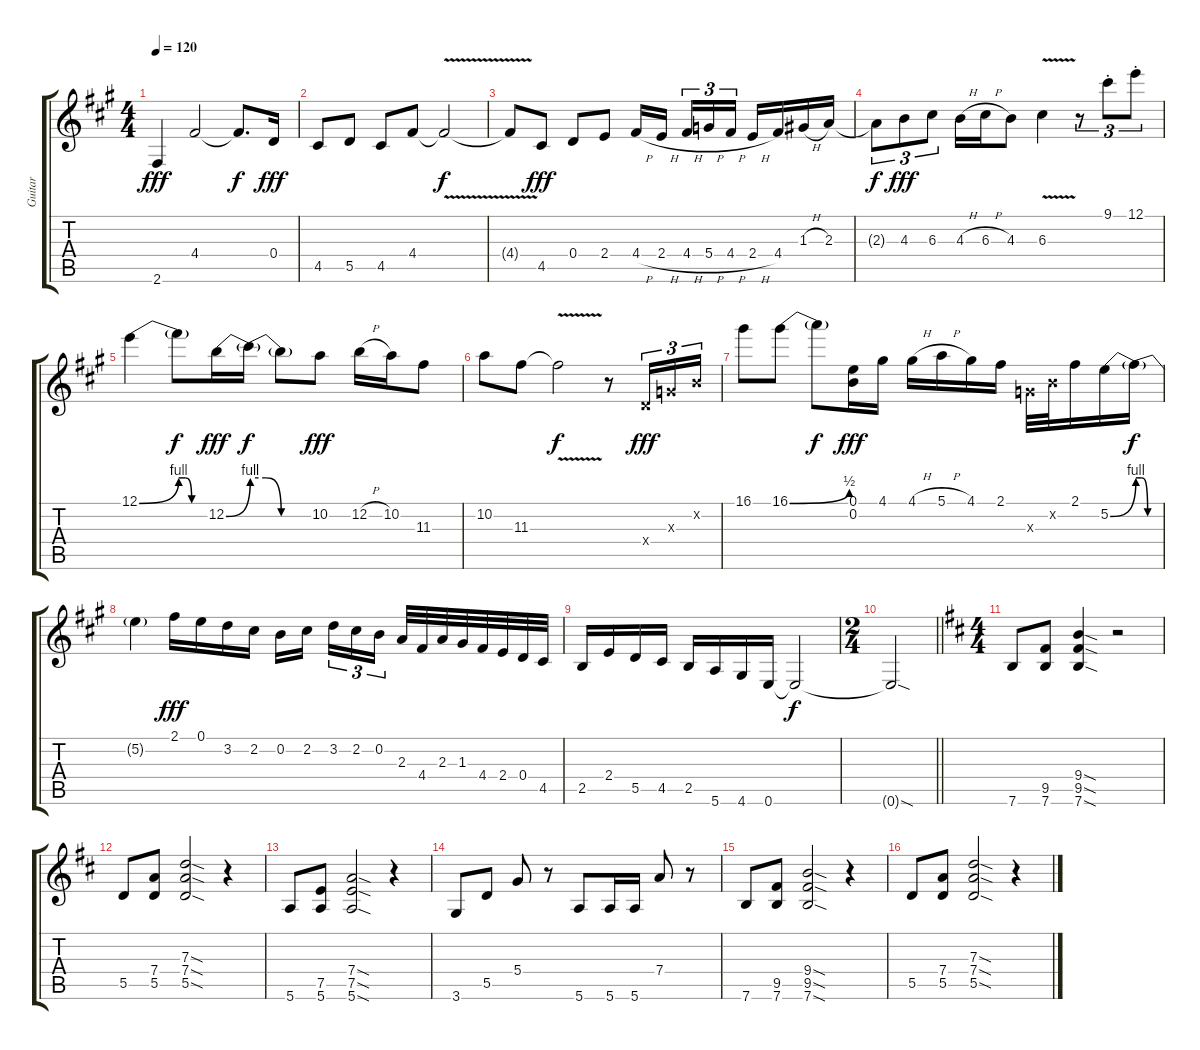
\track ("Guitar" "Guitar") {instrument distortionguitar}
\staff {score tabs}
\tuning (E4 B3 G3 D3 A2 E2) {hide}
\ts (4 4)
\tempo 120
\clef g2
\ks a
2.6.4{dy fff} 4.4.2 4.4{t}.8{d dy f} 0.4.16{dy fff} |
4.5.8 5.5.8 4.5.8 4.4.8 4.4{v t}.2{dy f} |
4.4{t}.8 4.5.8{dy fff} 0.4.8 2.4.8 4.4{h}.16 2.4{h}.16{beam splitsecondary} 4.4{h}.16{tu (3 2)} 5.4{h}.16{tu (3 2)} 4.4{h}.16{tu (3 2)} 2.4{h}.16 4.4.16 1.3{h}.16 2.3.16 |
2.3{t}.8{tu (3 2) dy f} 4.3.8{tu (3 2) dy fff} 6.3.8{tu (3 2)} 4.3{h}.16 6.3{h}.16 4.3.8 6.3{v}.4 r.8{tu (3 2)} 9.1{st}.8{tu (3 2)} 12.1{st}.8{tu (3 2)} |
12.1{be (bend 0 0 60 4)}.4 12.1{be (custom 0 4 15 4 30 0 60 0) t}.8{dy f} 12.2{be (bend 0 0 60 4)}.16{dy fff} 12.2{be (custom 0 4 15 4 30 0 60 0) t}.16{dy f} 12.2{t}.8 10.2.8{dy fff} 12.2{h}.16 10.2.16 11.3.8 |
10.2.8 11.3.8 11.3{v t}.2{dy f} r.8 0.4{x}.16{tu (3 2) dy fff} 0.3{x}.16{tu (3 2)} 0.2{x}.16{tu (3 2)} |
16.1.8 16.1{be (bend 0 0 60 2)}.8 16.1{t}.8{dy f} (0.1 0.2).16{dy fff} 4.1.16 4.1{h}.16 5.1{h}.16 4.1.16 2.1.16 0.3{x}.32 0.2{x}.32 2.1.16 5.2{be (bend 0 0 60 4)}.16 5.2{be (custom 0 4 15 4 30 0 60 0) t}.16{dy f} |
5.2{t}.4 2.1.16{dy fff} 0.1.16 3.2.16 2.2.16 0.2.16 2.2.16{beam splitsecondary} 3.2.16{tu (3 2)} 2.2.16{tu (3 2)} 0.2.16{tu (3 2)} 2.3.32 4.4.32 2.3.32 1.3.32 4.4.32 2.4.32 0.4.32 4.5.32 |
2.5.16 2.4.16 5.5.16 4.5.16 2.5.16 5.6.16 4.6.16 0.6.16 0.6{t}.2{dy f} |
\ts (2 4)
\barLineRight lightlight
0.6{sod t}.2 |
\ts (4 4)
\ks d
7.6.8 (9.5 7.6).8 (9.4{sod} 9.5{sod} 7.6{sod}).4 r.2 |
5.5.8 (7.4 5.5).8 (7.3{sod} 7.4{sod} 5.5{sod}).2 r.4 |
5.6.8 (7.5 5.6).8 (7.4{sod} 7.5{sod} 5.6{sod}).2 r.4 |
3.6.8 5.5.8 5.4.8 r.8 5.6.8 5.6.16 5.6.16 7.4.8 r.8 |
7.6.8 (9.5 7.6).8 (9.4{sod} 9.5{sod} 7.6{sod}).2 r.4 |
5.5.8 (7.4 5.5).8 (7.3{sod} 7.4{sod} 5.5{sod}).2 r.4
